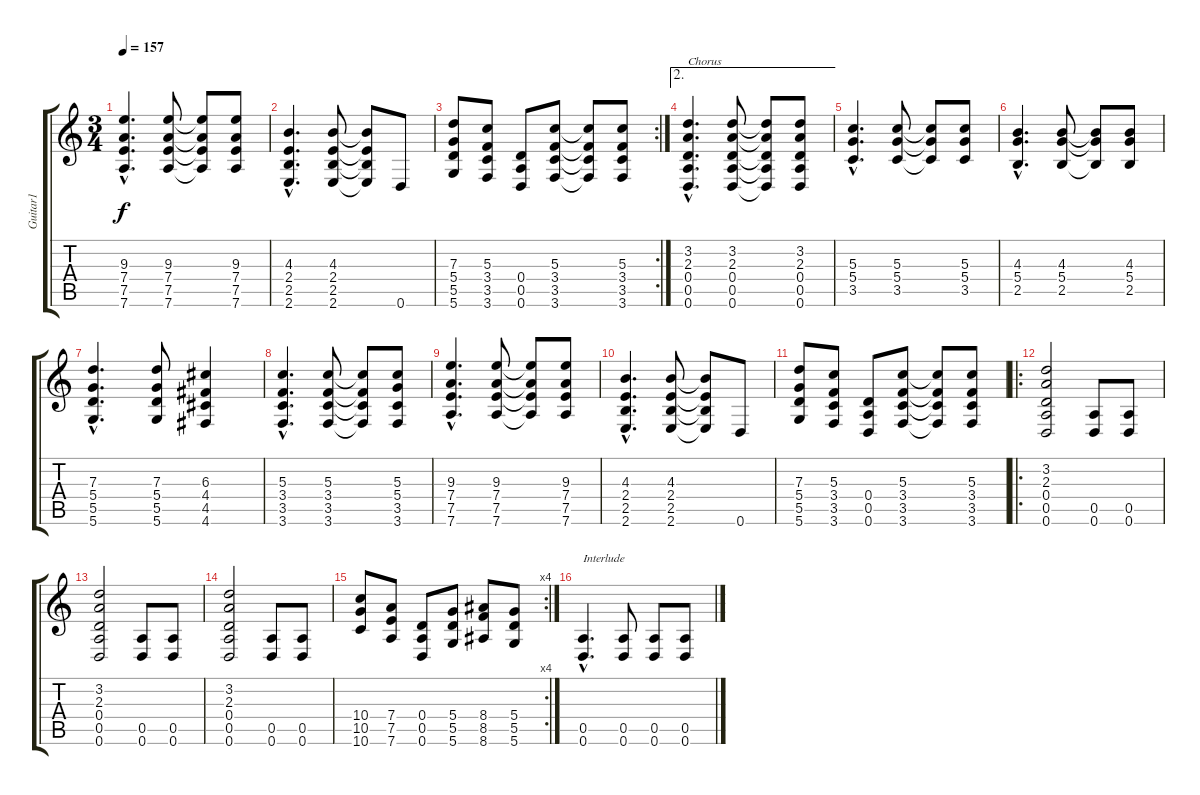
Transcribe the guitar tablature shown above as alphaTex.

\track ("Guitar1" "Guitar1") {instrument overdrivenguitar}
\staff {score tabs}
\tuning (E4 B3 G3 D3 A2 D2) {hide}
\ts (3 4)
\tempo 157
\clef g2
\ks c
(9.3{hac} 7.4{hac} 7.5{hac} 7.6{hac}).4{d dy f} (9.3 7.4 7.5 7.6).8 (9.3{t} 7.4{t} 7.5{t} 7.6{t}).8 (9.3 7.4 7.5 7.6).8 |
(4.3{hac} 2.4{hac} 2.5{hac} 2.6{hac}).4{d} (4.3 2.4 2.5 2.6).8 (4.3{t} 2.4{t} 2.5{t} 2.6{t}).8 0.6.8 |
\rc 2
(7.3 5.4 5.5 5.6).8 (5.3 3.4 3.5 3.6).8 (0.4 0.5 0.6).8 (5.3 3.4 3.5 3.6).8 (5.3{t} 3.4{t} 3.5{t} 3.6{t}).8 (5.3 3.4 3.5 3.6).8 |
\ae 2
(3.2{hac} 2.3{hac} 0.4{hac} 0.5{hac} 0.6{hac}).4{d txt "Chorus"} (3.2 2.3 0.4 0.5 0.6).8 (3.2{t} 2.3{t} 0.4{t} 0.5{t} 0.6{t}).8 (3.2 2.3 0.4 0.5 0.6).8 |
(5.3{hac} 5.4{hac} 3.5{hac}).4{d} (5.3 5.4 3.5).8 (5.3{t} 5.4{t} 3.5{t}).8 (5.3 5.4 3.5).8 |
(4.3{hac} 5.4{hac} 2.5{hac}).4{d} (4.3 5.4 2.5).8 (4.3{t} 5.4{t} 2.5{t}).8 (4.3 5.4 2.5).8 |
(7.3{hac} 5.4{hac} 5.5{hac} 5.6{hac}).4{d} (7.3 5.4 5.5 5.6).8 (6.3 4.4 4.5 4.6).4 |
(5.3{hac} 3.4{hac} 3.5{hac} 3.6{hac}).4{d} (5.3 3.4 3.5 3.6).8 (5.3{t} 3.4{t} 3.5{t} 3.6{t}).8 (5.3 5.4 3.5 3.6).8 |
(9.3{hac} 7.4{hac} 7.5{hac} 7.6{hac}).4{d} (9.3 7.4 7.5 7.6).8 (9.3{t} 7.4{t} 7.5{t} 7.6{t}).8 (9.3 7.4 7.5 7.6).8 |
(4.3{hac} 2.4{hac} 2.5{hac} 2.6{hac}).4{d} (4.3 2.4 2.5 2.6).8 (4.3{t} 2.4{t} 2.5{t} 2.6{t}).8 0.6.8 |
(7.3 5.4 5.5 5.6).8 (5.3 3.4 3.5 3.6).8 (0.4 0.5 0.6).8 (5.3 3.4 3.5 3.6).8 (5.3{t} 3.4{t} 3.5{t} 3.6{t}).8 (5.3 3.4 3.5 3.6).8 |
\ro
(3.2 2.3 0.4 0.5 0.6).2 (0.5 0.6).8 (0.5 0.6).8 |
(3.2 2.3 0.4 0.5 0.6).2 (0.5 0.6).8 (0.5 0.6).8 |
(3.2 2.3 0.4 0.5 0.6).2 (0.5 0.6).8 (0.5 0.6).8 |
\rc 4
(10.4 10.5 10.6).8 (7.4 7.5 7.6).8 (0.4 0.5 0.6).8 (5.4 5.5 5.6).8 (8.4 8.5 8.6).8 (5.4 5.5 5.6).8 |
(0.5{hac} 0.6{hac}).4{d txt "Interlude"} (0.5 0.6).8 (0.5 0.6).8 (0.5 0.6).8
